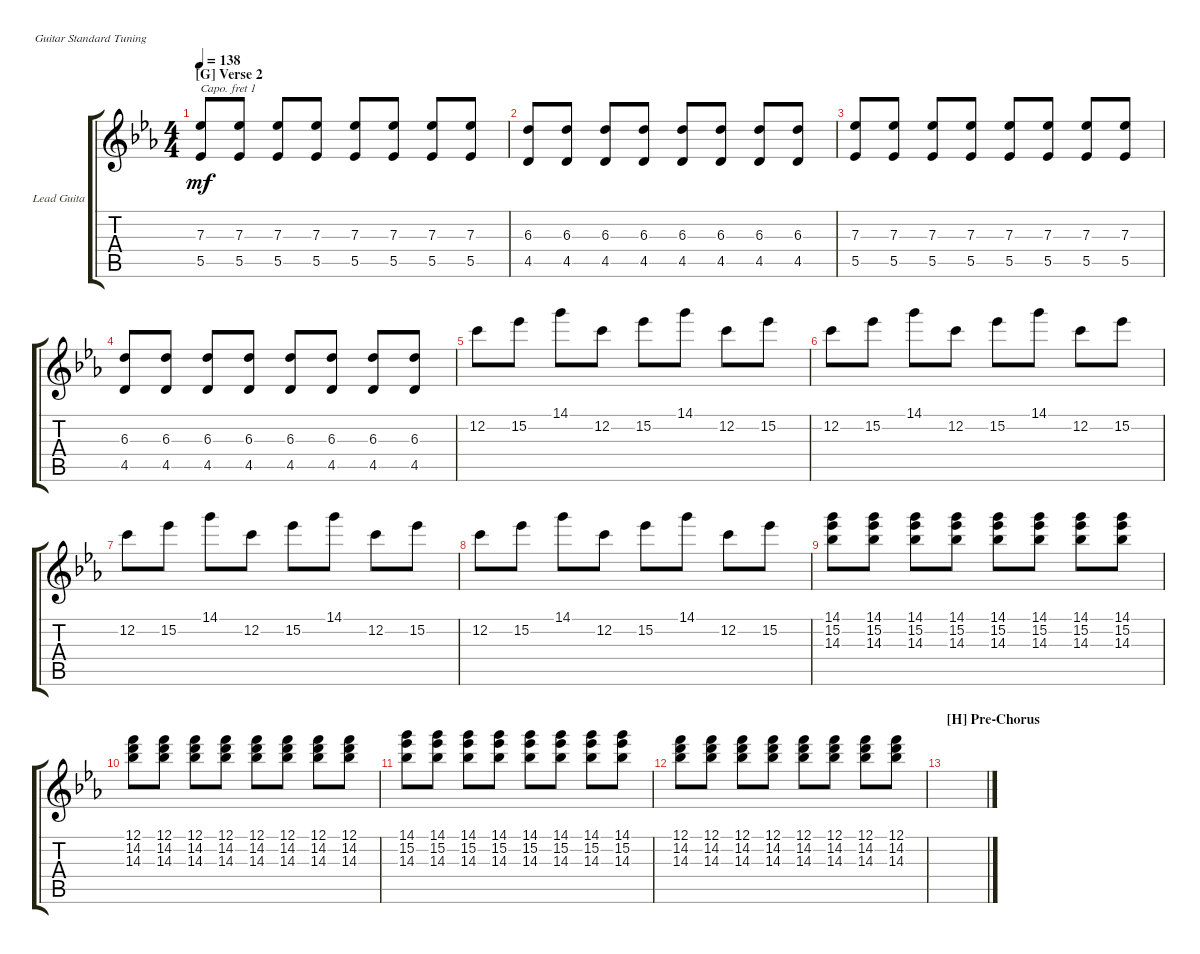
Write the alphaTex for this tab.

\defaultSystemsLayout 4
\bracketExtendMode groupsimilarinstruments
\firstSystemTrackNameOrientation horizontal
\otherSystemsTrackNameOrientation horizontal
\track ("Lead Guitar" "Lead Guita") {instrument electricguitarclean}
\staff {score tabs}
\capo 1
\tuning (E4 B3 G3 D3 A2 E2)
\ts (4 4)
\section ("G" "Verse 2")
\tempo 138
\clef g2
\ks eb
(5.5 7.3).8{dy mf} (5.5 7.3).8 (5.5 7.3).8 (5.5 7.3).8 (5.5 7.3).8 (5.5 7.3).8 (5.5 7.3).8 (5.5 7.3).8 |
(4.5 6.3).8 (4.5 6.3).8 (4.5 6.3).8 (4.5 6.3).8 (4.5 6.3).8 (4.5 6.3).8 (4.5 6.3).8 (4.5 6.3).8 |
(5.5 7.3).8 (5.5 7.3).8 (5.5 7.3).8 (5.5 7.3).8 (5.5 7.3).8 (5.5 7.3).8 (5.5 7.3).8 (5.5 7.3).8 |
(4.5 6.3).8 (4.5 6.3).8 (4.5 6.3).8 (4.5 6.3).8 (4.5 6.3).8 (4.5 6.3).8 (4.5 6.3).8 (4.5 6.3).8 |
12.2.8 15.2.8 14.1.8 12.2.8 15.2.8 14.1.8 12.2.8 15.2.8 |
12.2.8 15.2.8 14.1.8 12.2.8 15.2.8 14.1.8 12.2.8 15.2.8 |
12.2.8 15.2.8 14.1.8 12.2.8 15.2.8 14.1.8 12.2.8 15.2.8 |
12.2.8 15.2.8 14.1.8 12.2.8 15.2.8 14.1.8 12.2.8 15.2.8 |
(15.2 14.3 14.1).8 (15.2 14.3 14.1).8 (15.2 14.3 14.1).8 (15.2 14.3 14.1).8 (15.2 14.3 14.1).8 (15.2 14.3 14.1).8 (15.2 14.3 14.1).8 (15.2 14.3 14.1).8 |
(14.2 14.3 12.1).8 (14.2 14.3 12.1).8 (14.2 14.3 12.1).8 (14.2 14.3 12.1).8 (14.2 14.3 12.1).8 (14.2 14.3 12.1).8 (14.2 14.3 12.1).8 (14.2 14.3 12.1).8 |
(15.2 14.3 14.1).8 (15.2 14.3 14.1).8 (15.2 14.3 14.1).8 (15.2 14.3 14.1).8 (15.2 14.3 14.1).8 (15.2 14.3 14.1).8 (15.2 14.3 14.1).8 (15.2 14.3 14.1).8 |
(12.1 14.2 14.3).8 (12.1 14.2 14.3).8 (12.1 14.2 14.3).8 (12.1 14.2 14.3).8 (12.1 14.2 14.3).8 (12.1 14.2 14.3).8 (12.1 14.2 14.3).8 (12.1 14.2 14.3).8 |
\section ("H" "Pre-Chorus")
